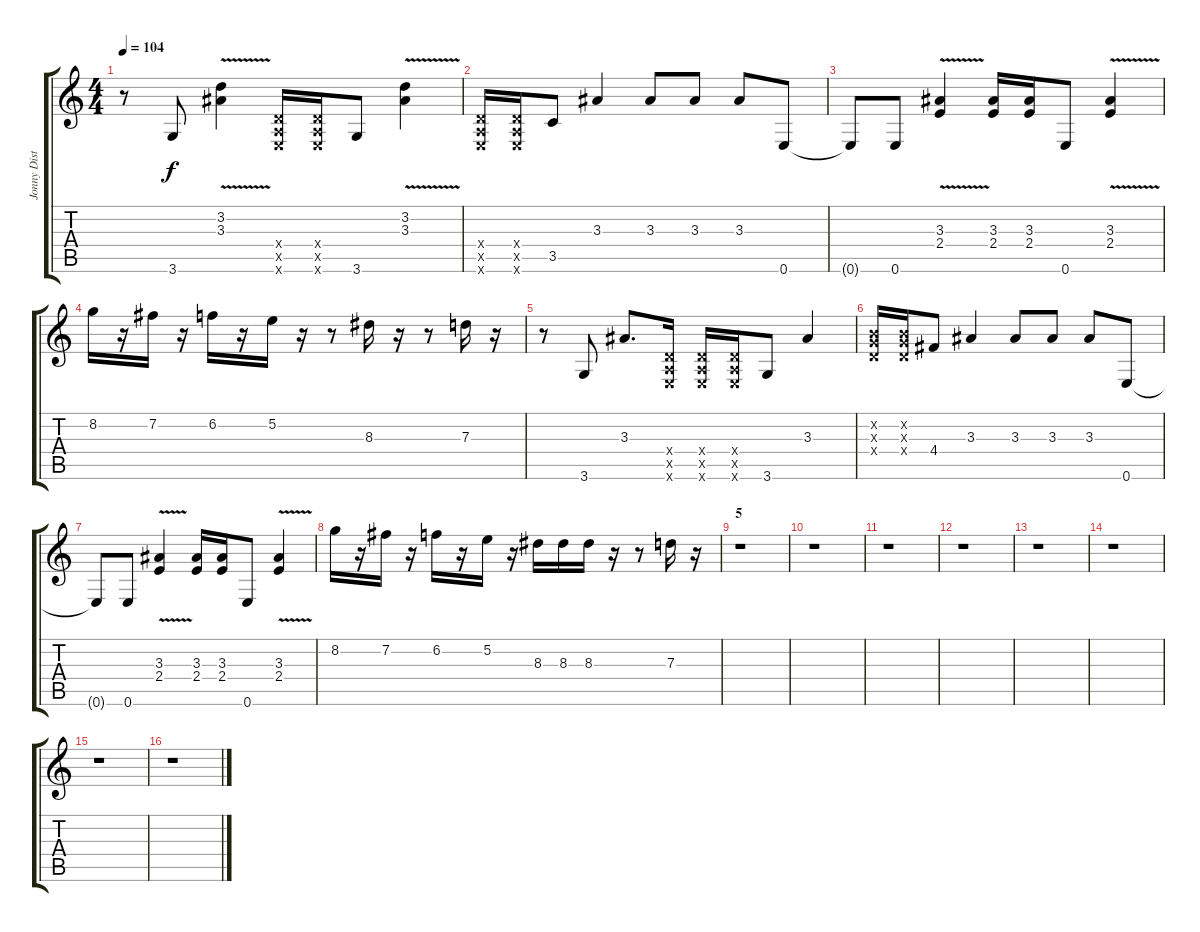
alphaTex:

\track ("Jonny Distorted" "Jonny Dist") {instrument distortionguitar}
\staff {score tabs}
\tuning (E4 B3 G3 D3 A2 E2) {hide}
\ts (4 4)
\tempo 104
\clef g2
\ks c
r.8{dy f} 3.6.8 (3.2{v} 3.3{v}).4 (0.4{x} 0.5{x} 0.6{x}).16 (0.4{x} 0.5{x} 0.6{x}).16 3.6.8 (3.2{v} 3.3{v}).4 |
(0.4{x} 0.5{x} 0.6{x}).16 (0.4{x} 0.5{x} 0.6{x}).16 3.5.8 3.3.4 3.3.8 3.3.8 3.3.8 0.6.8 |
0.6{t}.8 0.6.8 (3.3{v} 2.4{v}).4 (3.3 2.4).16 (3.3 2.4).16 0.6.8 (3.3{v} 2.4{v}).4 |
8.2.16 r.16 7.2.16 r.16 6.2.16 r.16 5.2.16 r.16 r.8 8.3.16 r.16 r.8 7.3.16 r.16 |
r.8 3.6.8 3.3.8{d} (0.4{x} 0.5{x} 0.6{x}).16 (0.4{x} 0.5{x} 0.6{x}).16 (0.4{x} 0.5{x} 0.6{x}).16 3.6.8 3.3.4 |
(0.2{x} 0.3{x} 0.4{x}).16 (0.2{x} 0.3{x} 0.4{x}).16 4.4.8 3.3.4 3.3.8 3.3.8 3.3.8 0.6.8 |
0.6{t}.8 0.6.8 (3.3{v} 2.4{v}).4 (3.3 2.4).16 (3.3 2.4).16 0.6.8 (3.3{v} 2.4{v}).4 |
8.2.16 r.16 7.2.16 r.16 6.2.16 r.16 5.2.16 r.16 8.3.16 8.3.16 8.3.16 r.16 r.8 7.3.16 r.16 |
\section ("" "5")
r.1 |
r.1 |
r.1 |
r.1 |
r.1 |
r.1 |
r.1 |
r.1
